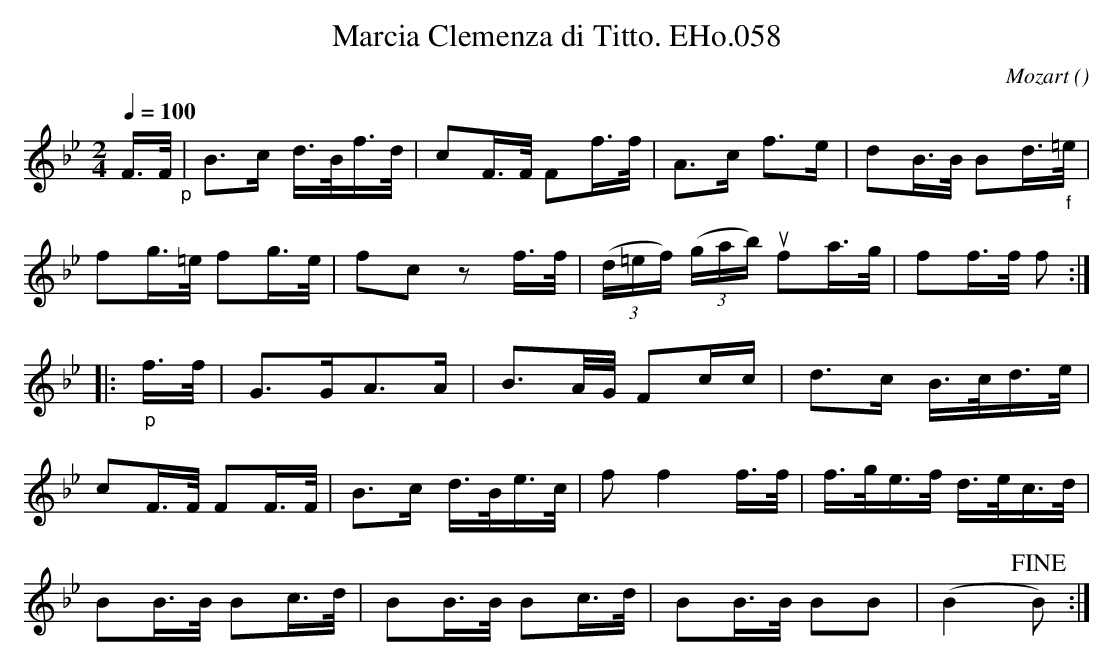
X:1
T:Marcia Clemenza di Titto. EHo.058
M:2/4
L:1/8
Q:1/4=100
C:Mozart
O:
K:Bb
F/>F/ "_p" | B>c d/>B/f/>d/ | cF/>F/ Ff/>f/ | A>c f>e  | dB/>B/ Bd/>"_f"=e/ |
fg/>=e/ fg/>e/ | fc z  f/>f/ | (3(d/=e/f/) (3(g/a/b/) turnfa/>g/ | ff/>f/ f :|
|:"_p"f/>f/ | G>GA>A | B>A/G// Fc/c/ | d>c B/>c/d/>e/ |
cF/>F/ FF/>F/ | B>c d/>B/e/>c/ |ff2  f/>f/ | f/>g/e/>f/ d/>e/c/>d/ |
BB/>B/ Bc/>d/ | BB/>B/ Bc/>d/ | BB/>B/ BB | (B2!fine!B) :|
